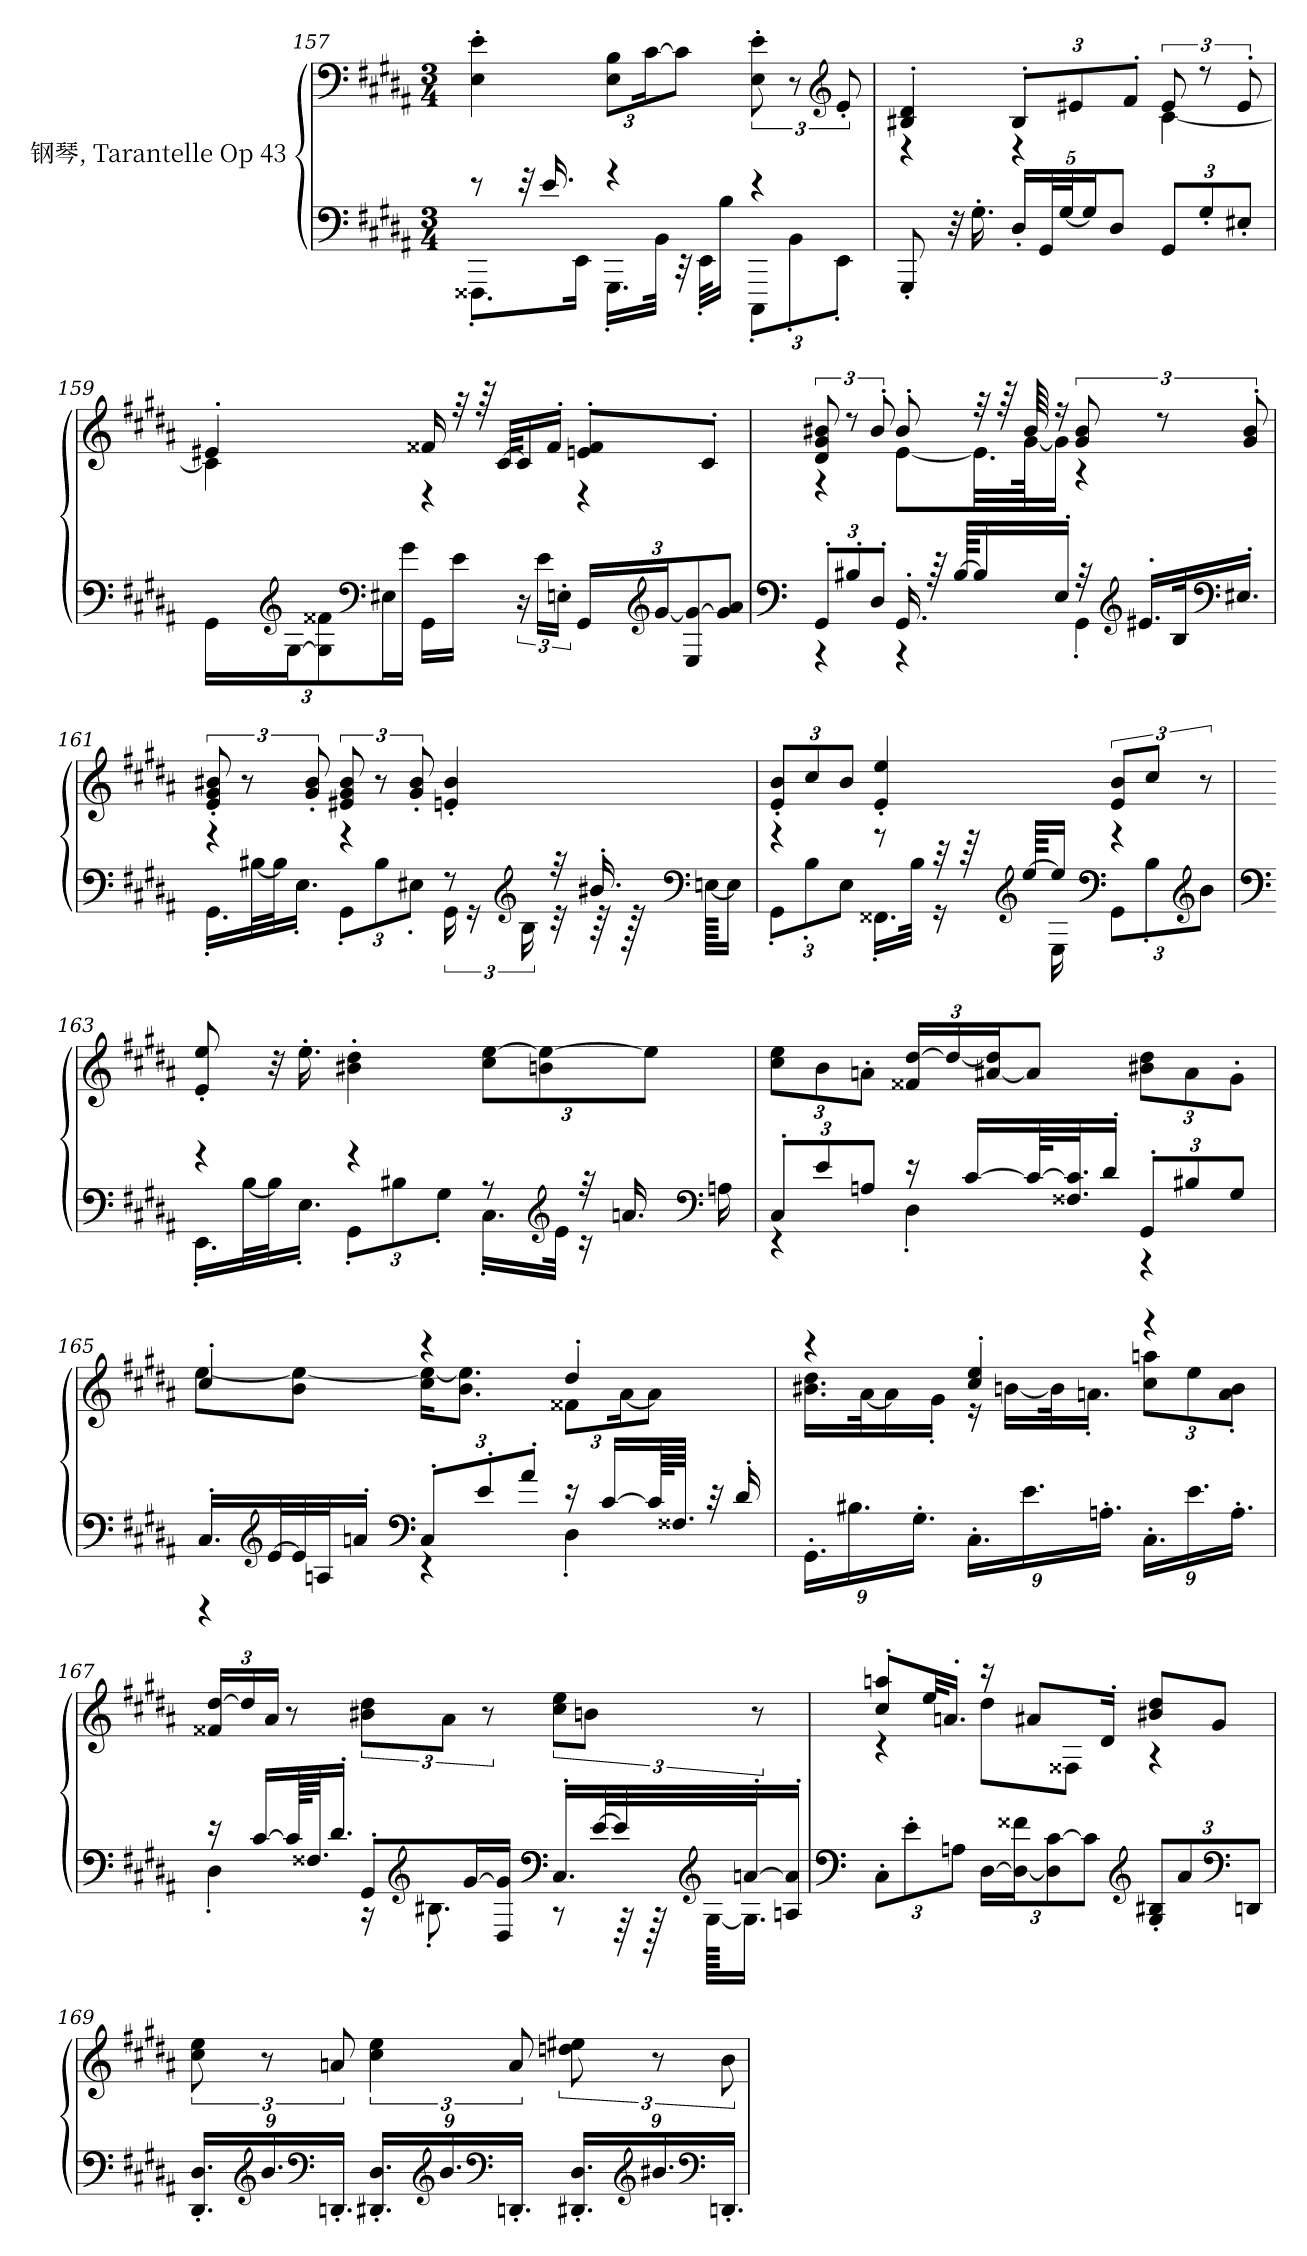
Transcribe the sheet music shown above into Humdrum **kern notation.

**kern	**kern
*part1	*part1
*staff2	*staff1
*I"钢琴, Tarantelle Op 43	*
*clefF4	*clefF4
*k[f#c#g#d#a#]	*k[f#c#g#d#a#]
*M3/4	*M3/4
=157	=157
*^	*
8r	8.FFF##X'\L	4E\' 4e\'
32r	.	.
16.e/	.	.
.	16EE\Jk	.
*	*	*Xbrackettup
4r	16.GGG#'\LL	12E\ 12B\L
.	.	[24c#\K
.	32BB\JJk	.
.	32r	8c#\J]
.	32EE'\KLL	.
.	16B\JJ	.
*	*Xbrackettup	*brackettup
4r	12CCC#'\L	12E\' 12e\'
.	12BB'\	12r
*	*	*clefG2
.	12EE'\J	12e'/
*v	*v	*
!!LO:LB:g=z
=158	=158
*	*^
8GGG#'/	4B#X/' 4d#/'	4r
32r	.	.
16.G#'\	.	.
*	*Xbrackettup	*
20D#'/LL	12B#'/L	4r
40GG#/L	.	.
[40G#/J	.	.
.	12e#X/	.
20G#/J]	.	.
10D#/J	.	.
.	12f#'/J	.
*	*brackettup	*
12GG#/L	12e#/	[4c#\
12G#'/	12r	.
12E#X'/J	12e#'/	.
=159	=159	=159
24GG#\LL	4e#X'/	4c#\]
*clefG2	*	*
[24G#\J	.	.
12G#\] 12f##X\	.	.
*clefF4	*	*
24E#X\L	.	.
24g#\JJ	.	.
16GG#\LL	16f##X/	4r
16e\JJ	32r	.
.	64r	.
.	[64c#/KKLL	.
*brackettup	*	*
24r	16c#/]	.
24e\LL	.	.
.	16f##'/JJ	.
24En'\JJ	.	.
*Xbrackettup	*	*
24GG#/LL	8en/' 8f##/'L	4r
*clefG2	*	*
[24g#/J	.	.
12E/ 12g#/_	.	.
.	8c#'/J	.
12g#/] 12a#/J	.	.
!!LO:LB:g=z	!!
=160	=160	=160
*clefF4	*	*
*^	*	*
12GG#'/L	4r	12d#/ 12g#/ 12b#X/	4r
12B#X'/	.	12r	.
12D#'/J	.	12b#'/	.
16.GG#'/	4r	8b#'/	[8e\L
64r	.	.	.
[64B#/KKLL	.	.	.
16B#/]	.	32r	32.e\LL]
.	.	64r	.
.	.	64b#/	[64g#\JK
16E'/JJ	.	16r	16g#\JJ]
32r	4GG#'\	12g#/ 12b#/	4r
*clefG2	*	*	*
16.e#X'/LL	.	.	.
.	.	12r	.
32B#/K	.	.	.
*clefF4	*	*	*
16.E#X'/JJ	.	.	.
.	.	12g#/' 12b#/'	.
*	*	*v	*v
!!LO:PB:g=z
=161	=161	=161
4r	16.GG#'\LL	12e/' 12g#/' 12b#X/'
.	.	12r
.	[32B#X\L	.
.	32B#\J]	.
.	16.E'\JJ	.
.	.	12g#/' 12b#/'
4r	12GG#'\L	12e#X/ 12g#/ 12b#/
.	12B#\	12r
.	12E#X'\J	12g#/' 12b#/'
*	*brackettup	*
8r	24GG#\	4en/' 4b#/'
.	24r	.
*clefG2	*	*
.	24B#\	.
32r	32r	.
16.b#X'/	64r	.
.	128r	.
*clefF4	*	*
.	[128En\KKKLL	.
.	16E\JJ]	.
!!LO:LB:g=z
=162	=162	=162
*	*Xbrackettup	*Xbrackettup
4r	12GG#'\L	12e/' 12b/'L
.	12B'\	12cc#/
.	12E\J	12b/J
8r	16.FF##X'\LL	4e/' 4ee/'
.	32B\JJk	.
32r	16r	.
64r	.	.
*clefG2	*	*
[64ee/KKLL	.	.
16ee/JJ]	16E\	.
*clefF4	*	*
*	*	*brackettup
4r	12GG#\L	12e/ 12b/L
.	12B'\	12cc#/J
*clefG2	*	*
.	12b\J	12r
=163	=163	=163
*clefF4	*	*
4r	16.EE'\LL	8e/' 8ee/'
.	[32B\L	.
.	32B\J]	32r
.	16.E'\JJ	16.ee'\
4r	12GG#'\L	4b#X\' 4dd#\'
.	12B#X\	.
.	12G#'\J	.
*	*	*Xbrackettup
8r	16.C#'\LL	12cc#\ [12ee\L
.	.	12bn\ 12ee\_
*clefG2	*	*
.	32e\JJk	.
32r	16r	.
16.an/	.	.
.	.	12ee\J]
*clefF4	*	*
.	16An\	.
!!LO:LB:g=z
=164	=164	=164
12C#'/L	4r	12cc#\ 12ee\L
12e/	.	12b\
12An/J	.	12an'\J
16r	4D#'\	24f##X/ [24dd#/LL
.	.	24dd#/_
[16c#/LL	.	.
.	.	[24a#X/ 24dd#/]J
64c#/KL_	.	8a#/J]
32.F##X/ 32.c#/]J	.	.
16d#'/JJ	.	.
12GG#'/L	4r	12b#X\ 12dd#\L
12B#X/	.	12a#\
12G#/J	.	12g#'\J
=165	=165	=165
*	*	*^
16.C#'/LL	4r	4cc#'/	[8ee\L
*clefG2	*	*	*
[32e/L	.	.	.
32e/]	.	.	8b\ 8ee\_J
32An/J	.	.	.
16an'/JJ	.	.	.
*clefF4	*	*	*
12C#'/L	4r	4r	16cc#\ 16ee\_KL
.	.	.	8.b\ 8.ee\]J
12e'/	.	.	.
12a'/J	.	.	.
16r	4D#'\	4dd#'/	12f##X\L
[16c#/LL	.	.	.
.	.	.	[24a#\K
128c#/KLL]	.	.	8a#\J]
64.F##X/JJJJ	.	.	.
32r	.	.	.
16d#'/	.	.	.
*v	*v	*	*
!!LO:LB:g=z	!!
=166	=166	=166
18.GG#'\LL	4r	16.b#X\ 16.dd#\LL
18.B#X\	.	.
.	.	[32a#\K
.	.	16a#\]
18.G#'\JJ	.	.
.	.	16g#'\JJ
18.C#'\LL	4cc#/' 4ee/'	16r
.	.	[16bn\LL
18.e\	.	.
.	.	32b\K]
.	.	16.an'\JJ
18.An'\JJ	.	.
18.C#'\LL	4r	12cc#\ 12aan\L
18.e\	.	12ee\
18.A'\JJ	.	12a\' 12b\'J
*	*v	*v
!!LO:LB:g=z
=167	=167
*^	*
16r	4D#'\	24f##X/ [24dd#/LL
.	.	24dd#/]
[16c#/LL	.	.
.	.	24a#/JJ
128c#/KLL]	.	8r
64.F##X/JJ	.	.
16.d#'/JJ	.	.
*	*	*brackettup
8GG#'/L	16r	12b#X\ 12dd#\L
*clefG2	*	*
.	8.B#X'\	.
.	.	12a#\J
[16g#/L	.	.
.	.	12r
16D#/ 16g#/]JJ	.	.
*clefF4	*	*
16.C#'/LL	8r	12cc#\ 12ee\L
.	.	12bn\J
[32e/L	.	.
32e/]	64r	.
.	128r	.
*clefG2	*	*
.	[128G#\KKKLL	.
[32an'/J	16.G#\JJ]	.
.	.	12r
16An/' 16a/]'JJ	.	.
*v	*v	*
!!LO:LB:g=z
=168	=168
*clefF4	*
*	*^
12C#'\L	8cc#/' 8aan/'L	4r
12e'\	.	.
.	32ee/KL	.
.	16.an'/JJ	.
12An\J	.	.
[24D#\LL	16r	8dd#\L
24D#\_ 24f##X\J	.	.
.	8a#X/L	.
12D#\] [12c#\	.	.
.	.	8F##X\J
12c#\J]	.	.
.	16d#'/Jk	.
*clefG2	*	*
12G#/' 12B#X/'L	8b#X/ 8dd#/L	4r
12a#/	.	.
.	8g#/J	.
*clefF4	*	*
12DDn/J	.	.
*	*v	*v
!!LO:PB:g=z
=169	=169
18.DD#/' 18.D#/'LL	12cc#\ 12ee\
*clefG2	*
18.b/	12r
*clefF4	*
18.DDn'/JJ	12an/
18.DD#X/' 18.D#/'LL	6cc#\ 6ee\
*clefG2	*
18.b/	.
*clefF4	*
18.DDn'/JJ	12a/
18.DD#X/' 18.D#/'LL	12ddn\ 12ee#X\
*clefG2	*
18.b#X/	12r
*clefF4	*
18.DDn'/JJ	12b\
=	=
*-	*-
